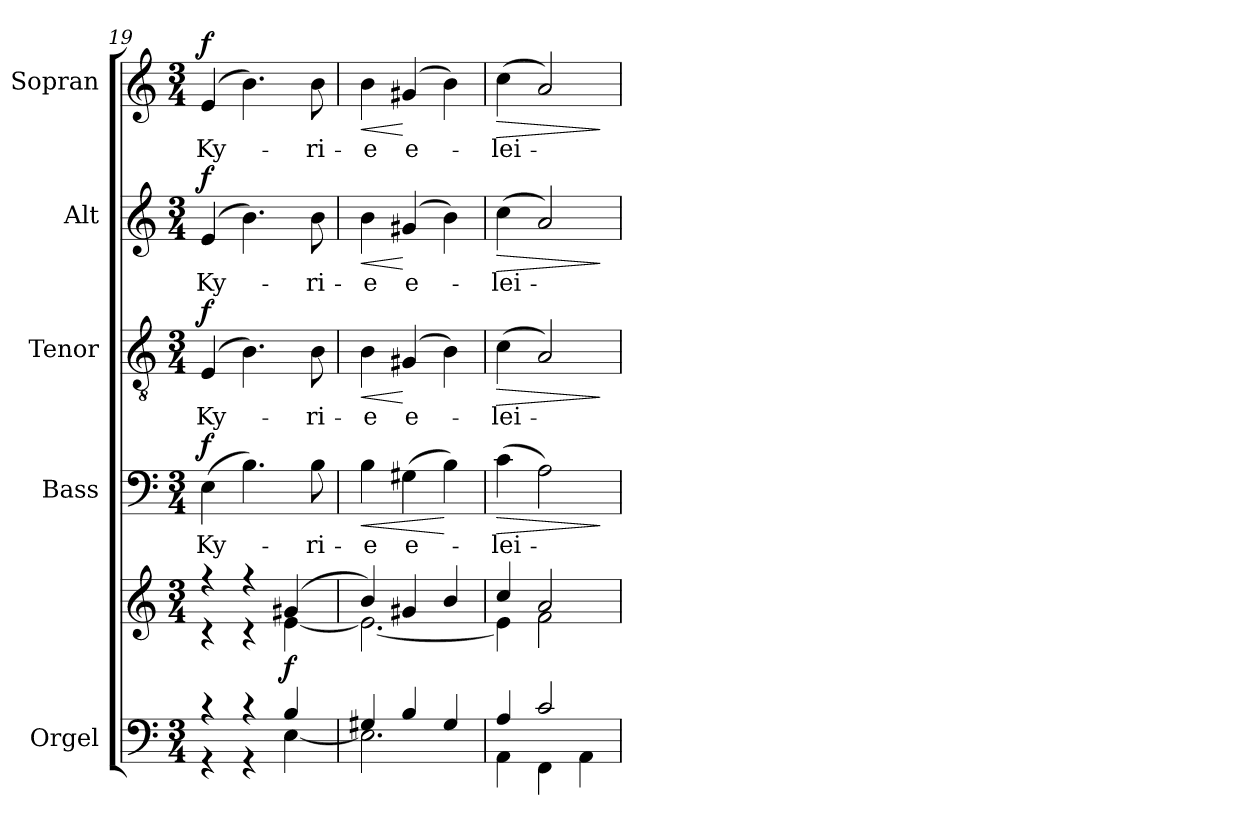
**kern	**kern	**dynam	**kern	**text	**dynam	**kern	**text	**dynam	**kern	**text	**dynam	**kern	**text	**dynam
*part5	*part5	*part5	*part4	*part4	*part4	*part3	*part3	*part3	*part2	*part2	*part2	*part1	*part1	*part1
*staff6	*staff5	*staff5/6	*staff4	*staff4	*staff4	*staff3	*staff3	*staff3	*staff2	*staff2	*staff2	*staff1	*staff1	*staff1
*I"Orgel	*	*	*I"Bass	*	*	*I"Tenor	*	*	*I"Alt	*	*	*I"Sopran	*	*
*I'Org.	*	*	*I'B.	*	*	*I'T.	*	*	*I'A.	*	*	*I'S.	*	*
!!LO:PB:g=z
*clefF4	*clefG2	*	*clefF4	*	*	*clefGv2	*	*	*clefG2	*	*	*clefG2	*	*
*k[]	*k[]	*	*k[]	*	*	*k[]	*	*	*k[]	*	*	*k[]	*	*
*C:	*C:	*	*C:	*	*	*C:	*	*	*C:	*	*	*C:	*	*
*M3/4	*M3/4	*	*M3/4	*	*	*M3/4	*	*	*M3/4	*	*	*M3/4	*	*
=19	=19	=19	=19	=19	=19	=19	=19	=19	=19	=19	=19	=19	=19	=19
*^	*^	*	*	*	*	*	*	*	*	*	*	*	*	*
!	!	!	!	!	!	!LO:LY:b	!LO:DY:a	!	!LO:LY:b	!LO:DY:a	!	!LO:LY:b	!LO:DY:a	!	!LO:LY:b	!LO:DY:a
4r	4r	4r	4r	.	(>4E\	Ky-	f	(4E/	Ky-	f	(4e/	Ky-	f	(4e/	Ky-	f
4r	4r	4r	4r	.	4.B\)	.	.	4.B\)	.	.	4.b\)	.	.	4.b\)	.	.
!	!	!	!	!LO:DY:b	!	!	!	!	!	!	!	!	!	!	!	!
4B/	[<4E\	(4g#X/	[<4e\	f	.	.	.	.	.	.	.	.	.	.	.	.
!	!	!	!	!	!	!LO:LY:b	!	!	!LO:LY:b	!	!	!LO:LY:b	!	!	!LO:LY:b	!
.	.	.	.	.	8B\	-ri-	.	8B\	-ri-	.	8b\	-ri-	.	8b\	-ri-	.
=20	=20	=20	=20	=20	=20	=20	=20	=20	=20	=20	=20	=20	=20	=20	=20	=20
!	!	!	!	!	!	!LO:LY:b	!LO:HP:b	!	!LO:LY:b	!LO:HP:b	!	!LO:LY:b	!LO:HP:b	!	!LO:LY:b	!LO:HP:b
4G#X/	2.E\]	4b/)	2.e\_	.	4B\	-e	<	4B\	-e	<	4b\	-e	<	4b\	-e	<
!	!	!	!	!	!	!LO:LY:b	!	!	!LO:LY:b	!	!	!LO:LY:b	!	!	!LO:LY:b	!
4B/	.	4g#X/	.	.	(>4G#X\	e-	.	(4G#X/	e-	[	(4g#X/	e-	[	(4g#X/	e-	[
4G#/	.	4b/	.	.	4B\)	.	[	4B\)	.	.	4b\)	.	.	4b\)	.	.
=21	=21	=21	=21	=21	=21	=21	=21	=21	=21	=21	=21	=21	=21	=21	=21	=21
!	!	!	!	!	!	!LO:LY:b	!LO:HP:b	!	!LO:LY:b	!LO:HP:b	!	!LO:LY:b	!LO:HP:b	!	!LO:LY:b	!LO:HP:b
4A/	4AA\	4cc/	4e\]	.	(>4c\	-lei-	>	(>4c\	-lei-	>	(>4cc\	-lei-	>	(>4cc\	-lei-	>
2c/	4FF\	2a/	2f\	.	2A\)	.	.	2A/)	.	.	2a/)	.	.	2a/)	.	.
.	4AA\	.	.	.	.	.	.	.	.	.	.	.	.	.	.	.
*v	*v	*	*	*	*	*	*	*	*	*	*	*	*	*	*	*
*	*v	*v	*	*	*	*	*	*	*	*	*	*	*	*	*
.	.	.	.	.	]	.	.	]	.	.	]	.	.	]
=	=	=	=	=	=	=	=	=	=	=	=	=	=	=
*-	*-	*-	*-	*-	*-	*-	*-	*-	*-	*-	*-	*-	*-	*-
